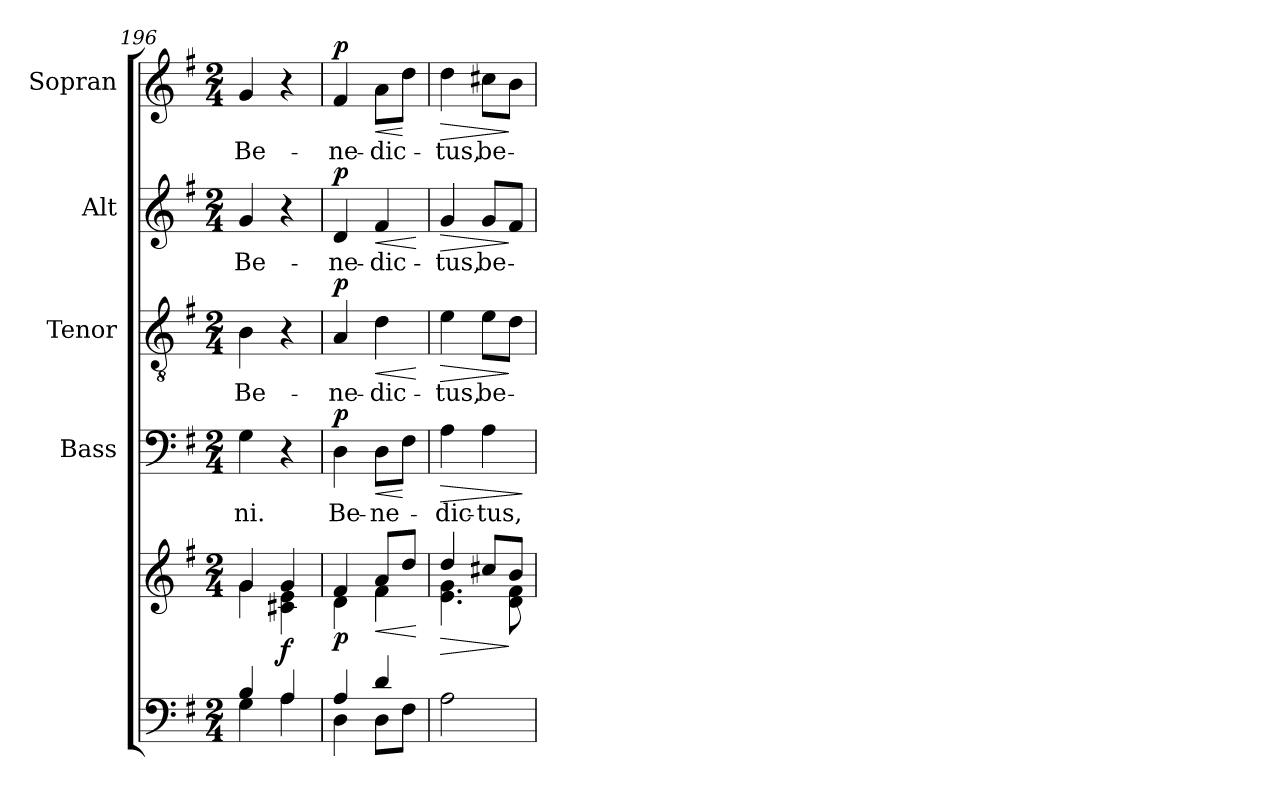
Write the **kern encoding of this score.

**kern	**kern	**dynam	**kern	**text	**dynam	**kern	**text	**dynam	**kern	**text	**dynam	**kern	**text	**dynam
*part5	*part5	*part5	*part4	*part4	*part4	*part3	*part3	*part3	*part2	*part2	*part2	*part1	*part1	*part1
*staff6	*staff5	*staff5/6	*staff4	*staff4	*staff4	*staff3	*staff3	*staff3	*staff2	*staff2	*staff2	*staff1	*staff1	*staff1
*	*	*	*I"Bass	*	*	*I"Tenor	*	*	*I"Alt	*	*	*I"Sopran	*	*
*	*	*	*I'B.	*	*	*I'T.	*	*	*I'A.	*	*	*I'S.	*	*
*clefF4	*clefG2	*	*clefF4	*	*	*clefGv2	*	*	*clefG2	*	*	*clefG2	*	*
*k[f#]	*k[f#]	*	*k[f#]	*	*	*k[f#]	*	*	*k[f#]	*	*	*k[f#]	*	*
*G:	*G:	*	*G:	*	*	*G:	*	*	*G:	*	*	*G:	*	*
*M2/4	*M2/4	*	*M2/4	*	*	*M2/4	*	*	*M2/4	*	*	*M2/4	*	*
=196	=196	=196	=196	=196	=196	=196	=196	=196	=196	=196	=196	=196	=196	=196
*^	*^	*	*	*	*	*	*	*	*	*	*	*	*	*
!	!	!	!	!	!	!LO:LY:b	!	!	!LO:LY:b	!	!	!LO:LY:b	!	!	!LO:LY:b	!
4B/	4G\	4g/	4g\	.	4G\	-ni.	.	4B\	Be-	.	4g/	Be-	.	4g/	Be-	.
!	!	!	!	!LO:DY:b	!	!	!	!	!	!	!	!	!	!	!	!
4A/	4A\	4g/	4c#X\ 4e\	f	4r	.	.	4r	.	.	4r	.	.	4r	.	.
=197	=197	=197	=197	=197	=197	=197	=197	=197	=197	=197	=197	=197	=197	=197	=197	=197
!	!	!	!	!LO:DY:b	!	!LO:LY:b	!LO:DY:a	!	!LO:LY:b	!LO:DY:a	!	!LO:LY:b	!LO:DY:a	!	!LO:LY:b	!LO:DY:a
4A/	4D\	4f#/	4d\	p	4D\	Be-	p	4A/	-ne-	p	4d/	-ne-	p	4f#/	-ne-	p
!	!	!	!	!LO:HP:b	!	!LO:LY:b	!LO:HP:b	!	!LO:LY:b	!LO:HP:b	!	!LO:LY:b	!LO:HP:b	!	!LO:LY:b	!LO:HP:b
4d/	8D\L	8a/L	4f#\	<	8D\L	-ne-	<	4d\	-dic-	<	4f#/	-dic-	<	8a\L	-dic-	<
.	8F#\J	8dd/J	.	.	8F#\J	.	[	.	.	.	.	.	.	8dd\J	.	[
*v	*v	*	*	*	*	*	*	*	*	*	*	*	*	*	*	*
*	*v	*v	*	*	*	*	*	*	*	*	*	*	*	*	*
.	.	[	.	.	.	.	.	[	.	.	[	.	.	.
=198	=198	=198	=198	=198	=198	=198	=198	=198	=198	=198	=198	=198	=198	=198
!	!	!LO:HP:b	!	!LO:LY:b	!LO:HP:b	!	!LO:LY:b	!LO:HP:b	!	!LO:LY:b	!LO:HP:b	!	!LO:LY:b	!LO:HP:b
*	*^	*	*	*	*	*	*	*	*	*	*	*	*	*
2A\	4dd/	4.e\ 4.g\	>	4A\	-dic-	>	4e\	-tus,	>	4g/	-tus,	>	4dd\	-tus,	>
!	!	!	!	!	!LO:LY:b	!	!	!LO:LY:b	!	!	!LO:LY:b	!	!	!LO:LY:b	!
.	8cc#X/L	.	.	4A\	-tus,	.	8e\L	be-	.	8g/L	be-	.	8cc#X\L	be-	.
.	8b/J	8d\ 8f#\	]	.	.	.	8d\J	.	]	8f#/J	.	]	8b\J	.	]
*	*v	*v	*	*	*	*	*	*	*	*	*	*	*	*	*
.	.	.	.	.	]	.	.	.	.	.	.	.	.	.
=	=	=	=	=	=	=	=	=	=	=	=	=	=	=
*-	*-	*-	*-	*-	*-	*-	*-	*-	*-	*-	*-	*-	*-	*-
